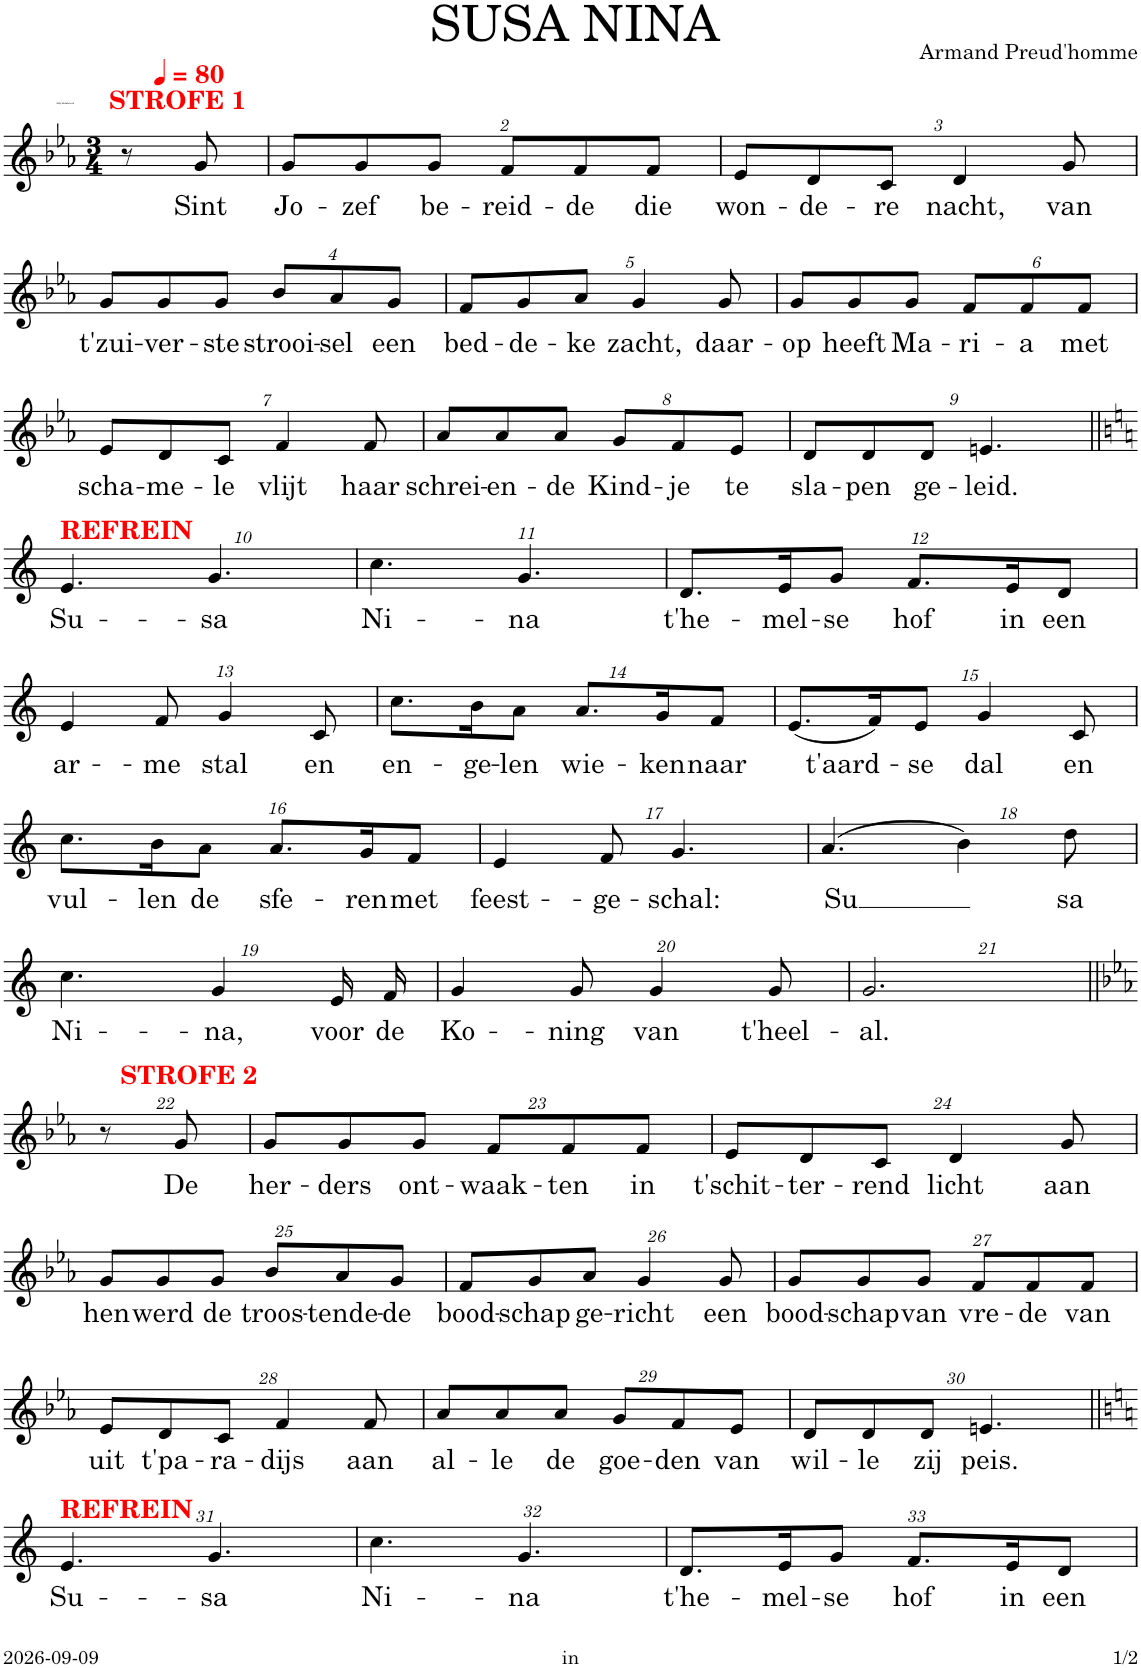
**kern	**text
*part1	*part1
*staff1	*staff1
*I"Sopraan	*
*clefG2	*
*k[b-e-a-]	*
*M3/4	*
=1	=1
8r	.
*MM80	*
!LO:TX:a:B:color=#FF0000:t=STROFE 1	!
!	!LO:LY:b
8g/	Sint
=2	=2
!	!LO:LY:b
8g/L	Jo-
!	!LO:LY:b
8g/	-zef
!	!LO:LY:b
8g/J	be-
!	!LO:LY:b
8f/L	-reid-
!	!LO:LY:b
8f/	-de
!	!LO:LY:b
8f/J	die
=3	=3
!	!LO:LY:b
8e-/L	won-
!	!LO:LY:b
8d/	-de-
!	!LO:LY:b
8c/J	-re
!	!LO:LY:b
4d/	nacht,
!	!LO:LY:b
8g/	van
!!LO:LB:g=z
=4	=4
!	!LO:LY:b
8g/L	t'zui-
!	!LO:LY:b
8g/	-ver-
!	!LO:LY:b
8g/J	-ste
!	!LO:LY:b
8b-/L	strooi-
!	!LO:LY:b
8a-/	-sel
!	!LO:LY:b
8g/J	een
=5	=5
!	!LO:LY:b
8f/L	bed-
!	!LO:LY:b
8g/	-de-
!	!LO:LY:b
8a-/J	-ke
!	!LO:LY:b
4g/	zacht,
!	!LO:LY:b
8g/	daar-
=6	=6
!	!LO:LY:b
8g/L	-op
!	!LO:LY:b
8g/	heeft
!	!LO:LY:b
8g/J	Ma-
!	!LO:LY:b
8f/L	-ri-
!	!LO:LY:b
8f/	-a
!	!LO:LY:b
8f/J	met
!!LO:LB:g=z
=7	=7
!	!LO:LY:b
8e-/L	scha-
!	!LO:LY:b
8d/	-me-
!	!LO:LY:b
8c/J	-le
!	!LO:LY:b
4f/	vlijt
!	!LO:LY:b
8f/	haar
=8	=8
!	!LO:LY:b
8a-/L	schrei-
!	!LO:LY:b
8a-/	-en-
!	!LO:LY:b
8a-/J	-de
!	!LO:LY:b
8g/L	Kind-
!	!LO:LY:b
8f/	-je
!	!LO:LY:b
8e-/J	te
=9	=9
!	!LO:LY:b
8d/L	sla-
!	!LO:LY:b
8d/	-pen
!	!LO:LY:b
8d/J	ge-
!	!LO:LY:b
4.en/	leid.
!!LO:LB:g=z
=10||	=10||
*k[]	*
!LO:TX:a:B:color=#FF0000:t=REFREIN	!
!	!LO:LY:b
4.e/	Su-
!	!LO:LY:b
4.g/	-sa
=11	=11
!	!LO:LY:b
4.cc\	Ni-
!	!LO:LY:b
4.g/	-na
=12	=12
*k[]	*
!	!LO:LY:b
8.d/L	t'he-
!	!LO:LY:b
16e/K	-mel-
!	!LO:LY:b
8g/J	-se
!	!LO:LY:b
8.f/L	hof
!	!LO:LY:b
16e/K	in
!	!LO:LY:b
8d/J	een
!!LO:LB:g=z
=13	=13
!	!LO:LY:b
4e/	ar-
!	!LO:LY:b
8f/	-me
!	!LO:LY:b
4g/	stal
!	!LO:LY:b
8c/	en
=14	=14
!	!LO:LY:b
8.cc\L	en-
!	!LO:LY:b
16b\K	-ge-
!	!LO:LY:b
8a\J	-len
!	!LO:LY:b
8.a/L	wie-
!	!LO:LY:b
16g/K	-ken
!	!LO:LY:b
8f/J	naar
=15	=15
!	!LO:LY:b
(8.e/L	t'aard-
16f/K)	.
!	!LO:LY:b
8e/J	se
!	!LO:LY:b
4g/	dal
!	!LO:LY:b
8c/	en
!!LO:LB:g=z
=16	=16
!	!LO:LY:b
8.cc\L	vul-
!	!LO:LY:b
16b\K	-len
!	!LO:LY:b
8a\J	de
!	!LO:LY:b
8.a/L	sfe-
!	!LO:LY:b
16g/K	-ren
!	!LO:LY:b
8f/J	met
=17	=17
!	!LO:LY:b
4e/	feest-
!	!LO:LY:b
8f/	-ge-
!	!LO:LY:b
4.g/	-schal:
=18	=18
!	!LO:LY:b
(4.a/	Su
4b\)	.
!	!LO:LY:b
8dd\	sa
!!LO:LB:g=z
=19	=19
!	!LO:LY:b
4.cc\	Ni-
!	!LO:LY:b
4g/	-na,
!	!LO:LY:b
16e/	voor
!	!LO:LY:b
16f/	de
=20	=20
!	!LO:LY:b
4g/	Ko-
!	!LO:LY:b
8g/	-ning
!	!LO:LY:b
4g/	van
!	!LO:LY:b
8g/	t'heel-
=21	=21
!	!LO:LY:b
2.g/	-al.
!!LO:LB:g=z
=22||	=22||
*k[b-e-a-]	*
8r	.
!LO:TX:a:B:color=#FF0000:t=STROFE 2	!
!	!LO:LY:b
8g/	De
=23	=23
!	!LO:LY:b
8g/L	her-
!	!LO:LY:b
8g/	-ders
!	!LO:LY:b
8g/J	ont-
!	!LO:LY:b
8f/L	-waak-
!	!LO:LY:b
8f/	-ten
!	!LO:LY:b
8f/J	in
=24	=24
!	!LO:LY:b
8e-/L	t'schit-
!	!LO:LY:b
8d/	-ter-
!	!LO:LY:b
8c/J	-rend
!	!LO:LY:b
4d/	licht
!	!LO:LY:b
8g/	aan
!!LO:LB:g=z
=25	=25
!	!LO:LY:b
8g/L	hen
!	!LO:LY:b
8g/	werd
!	!LO:LY:b
8g/J	de
!	!LO:LY:b
8b-/L	troos-
!	!LO:LY:b
8a-/	-tende-
!	!LO:LY:b
8g/J	-de
=26	=26
!	!LO:LY:b
8f/L	bood-
!	!LO:LY:b
8g/	-schap
!	!LO:LY:b
8a-/J	ge-
!	!LO:LY:b
4g/	-richt
!	!LO:LY:b
8g/	een
=27	=27
!	!LO:LY:b
8g/L	bood-
!	!LO:LY:b
8g/	-schap
!	!LO:LY:b
8g/J	van
!	!LO:LY:b
8f/L	vre-
!	!LO:LY:b
8f/	-de
!	!LO:LY:b
8f/J	van
!!LO:LB:g=z
=28	=28
!	!LO:LY:b
8e-/L	uit
!	!LO:LY:b
8d/	t'pa-
!	!LO:LY:b
8c/J	-ra-
!	!LO:LY:b
4f/	-dijs
!	!LO:LY:b
8f/	aan
=29	=29
!	!LO:LY:b
8a-/L	al-
!	!LO:LY:b
8a-/	-le
!	!LO:LY:b
8a-/J	de
!	!LO:LY:b
8g/L	goe-
!	!LO:LY:b
8f/	-den
!	!LO:LY:b
8e-/J	van
=30	=30
!	!LO:LY:b
8d/L	wil-
!	!LO:LY:b
8d/	-le
!	!LO:LY:b
8d/J	zij
!	!LO:LY:b
4.en/	peis.
!!LO:LB:g=z
=31||	=31||
*k[]	*
!LO:TX:a:B:color=#FF0000:t=REFREIN	!
!	!LO:LY:b
4.e/	Su-
!	!LO:LY:b
4.g/	-sa
=32	=32
!	!LO:LY:b
4.cc\	Ni-
!	!LO:LY:b
4.g/	-na
=33	=33
!	!LO:LY:b
8.d/L	t'he-
!	!LO:LY:b
16e/K	-mel-
!	!LO:LY:b
8g/J	-se
!	!LO:LY:b
8.f/L	hof
!	!LO:LY:b
16e/K	in
!	!LO:LY:b
8d/J	een
=	=
*-	*-
